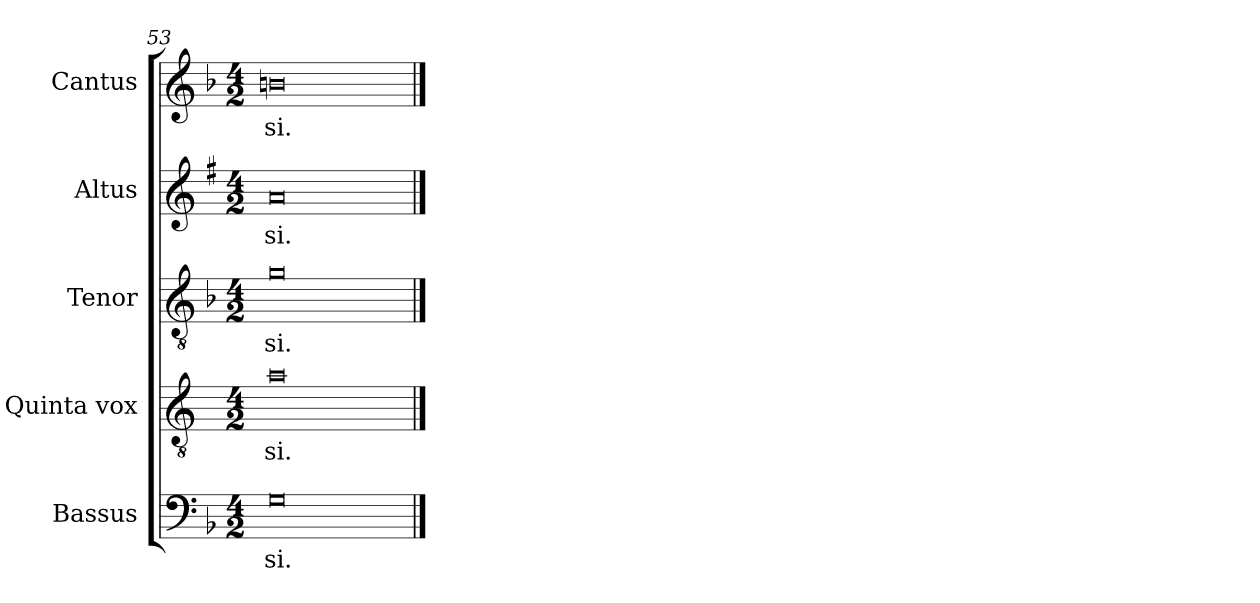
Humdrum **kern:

**kern	**text	**kern	**text	**kern	**text	**kern	**text	**kern	**text
*part5	*part5	*part4	*part4	*part3	*part3	*part2	*part2	*part1	*part1
*staff5	*staff5	*staff4	*staff4	*staff3	*staff3	*staff2	*staff2	*staff1	*staff1
*I"Bassus	*	*I"Quinta vox	*	*I"Tenor	*	*I"Altus	*	*I"Cantus	*
*I'B	*	*	*	*I'T	*	*I'A	*	*I'C	*
*clefF4	*	*clefGv2	*	*clefGv2	*	*clefG2	*	*clefG2	*
*	*	*ITrd4c7	*	*ITrd8c14	*	*ITrd1c2	*	*	*
*k[b-]	*	*k[b-]	*	*k[b-]	*	*k[b-]	*	*k[b-]	*
*F:	*	*F:	*	*F:	*	*F:	*	*F:	*
*M4/2	*	*M4/2	*	*M4/2	*	*M4/2	*	*M4/2	*
=53	=53	=53	=53	=53	=53	=53	=53	=53	=53
!	!LO:LY:b	!	!LO:LY:b	!	!LO:LY:b	!	!LO:LY:b	!	!LO:LY:b
0G	-si.	0d	-si.	0G	-si.	0g	-si.	0bn	-si.
==	==	==	==	==	==	==	==	==	==
*-	*-	*-	*-	*-	*-	*-	*-	*-	*-
